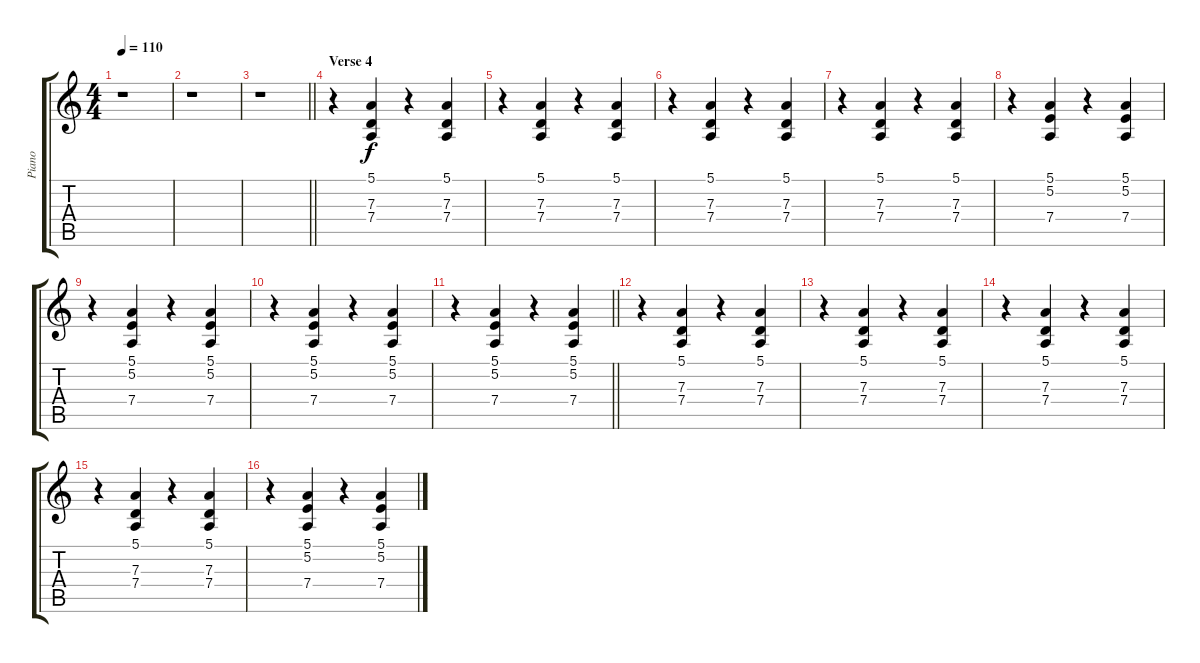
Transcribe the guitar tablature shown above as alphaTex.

\track ("Piano" "Piano") {instrument brightacousticpiano}
\staff {score tabs}
\tuning (E4 B3 G3 D3 A2 E2) {hide}
\ts (4 4)
\tempo 110
\clef g2
\ks c
r.1{dy f} |
r.1 |
\barLineRight lightlight
r.1 |
\section ("" "Verse 4")
r.4 (5.1 7.3 7.4).4 r.4 (5.1 7.3 7.4).4 |
r.4 (5.1 7.3 7.4).4 r.4 (5.1 7.3 7.4).4 |
r.4 (5.1 7.3 7.4).4 r.4 (5.1 7.3 7.4).4 |
r.4 (5.1 7.3 7.4).4 r.4 (5.1 7.3 7.4).4 |
r.4 (5.1 5.2 7.4).4 r.4 (5.1 5.2 7.4).4 |
r.4 (5.1 5.2 7.4).4 r.4 (5.1 5.2 7.4).4 |
r.4 (5.1 5.2 7.4).4 r.4 (5.1 5.2 7.4).4 |
\barLineRight lightlight
r.4 (5.1 5.2 7.4).4 r.4 (5.1 5.2 7.4).4 |
r.4 (5.1 7.3 7.4).4 r.4 (5.1 7.3 7.4).4 |
r.4 (5.1 7.3 7.4).4 r.4 (5.1 7.3 7.4).4 |
r.4 (5.1 7.3 7.4).4 r.4 (5.1 7.3 7.4).4 |
r.4 (5.1 7.3 7.4).4 r.4 (5.1 7.3 7.4).4 |
r.4 (5.1 5.2 7.4).4 r.4 (5.1 5.2 7.4).4
